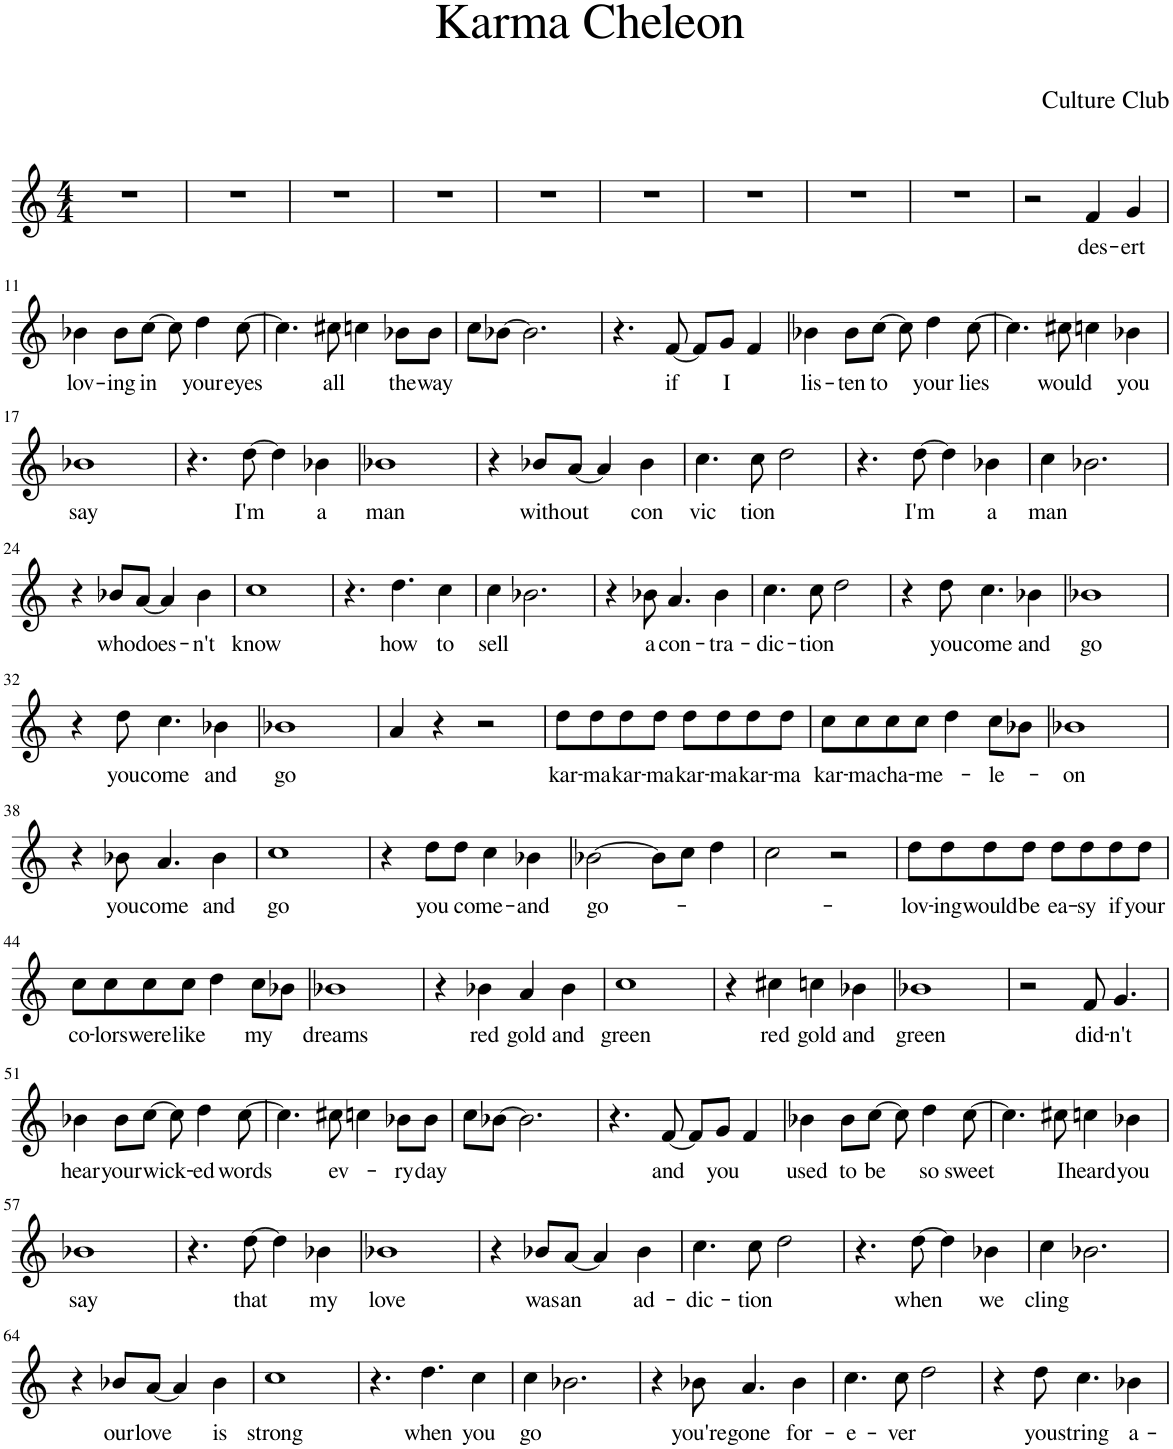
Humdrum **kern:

**kern	**text
*part1	*part1
*staff1	*staff1
*I"Piano	*
*I'Pno.	*
*clefG2	*
*k[]	*
*M4/4	*
=1	=1
1r	.
=2	=2
1r	.
=3	=3
1r	.
=4	=4
1r	.
=5	=5
1r	.
=6	=6
1r	.
=7	=7
1r	.
=8	=8
1r	.
=9	=9
1r	.
=10	=10
2r	.
!	!LO:LY:b
4f/	des-
!	!LO:LY:b
4g/	-ert
!!LO:LB:g=z
=11	=11
!	!LO:LY:b
4b-X\	lov-
!	!LO:LY:b
8b-\L	-ing
!	!LO:LY:b
[8cc\J	in
8cc\]	.
!	!LO:LY:b
4dd\	your
!	!LO:LY:b
[8cc\	eyes
=12	=12
4.cc\]	.
!	!LO:LY:b
8cc#X\	all
4ccn\	.
!	!LO:LY:b
8b-X\L	the
!	!LO:LY:b
8b-\J	way
=13	=13
8cc\L	.
[8b-X\J	.
2.b-\]	.
=14	=14
4.r	.
!	!LO:LY:b
[8f/	if
8f/L]	.
!	!LO:LY:b
8g/J	I
4f/	.
=15	=15
!	!LO:LY:b
4b-X\	lis-
!	!LO:LY:b
8b-\L	-ten
!	!LO:LY:b
[8cc\J	to
8cc\]	.
!	!LO:LY:b
4dd\	your
!	!LO:LY:b
[8cc\	lies
=16	=16
4.cc\]	.
!	!LO:LY:b
8cc#X\	would
4ccn\	.
!	!LO:LY:b
4b-X\	you
!!LO:LB:g=z
=17	=17
!	!LO:LY:b
1b-X	say
=18	=18
4.r	.
!	!LO:LY:b
[8dd\	I'm
4dd\]	.
!	!LO:LY:b
4b-X\	a
=19	=19
!	!LO:LY:b
1b-X	man
=20	=20
4r	.
!	!LO:LY:b
8b-X/L	with
!	!LO:LY:b
[8a/J	out
4a/]	.
!	!LO:LY:b
4b-\	con
=21	=21
!	!LO:LY:b
4.cc\	vic
!	!LO:LY:b
8cc\	tion
2dd\	.
=22	=22
4.r	.
!	!LO:LY:b
[8dd\	I'm
4dd\]	.
!	!LO:LY:b
4b-X\	a
=23	=23
!	!LO:LY:b
4cc\	man
2.b-X\	.
!!LO:LB:g=z
=24	=24
4r	.
!	!LO:LY:b
8b-X/L	who
!	!LO:LY:b
[8a/J	does-
4a/]	.
!	!LO:LY:b
4b-\	-n't
=25	=25
!	!LO:LY:b
1cc	know
=26	=26
4.r	.
!	!LO:LY:b
4.dd\	how
!	!LO:LY:b
4cc\	to
=27	=27
!	!LO:LY:b
4cc\	sell
2.b-X\	.
=28	=28
4r	.
!	!LO:LY:b
8b-X\	a
!	!LO:LY:b
4.a/	con-
!	!LO:LY:b
4b-\	-tra-
=29	=29
!	!LO:LY:b
4.cc\	-dic-
!	!LO:LY:b
8cc\	-tion
2dd\	.
=30	=30
4r	.
!	!LO:LY:b
8dd\	you
!	!LO:LY:b
4.cc\	come
!	!LO:LY:b
4b-X\	and
=31	=31
!	!LO:LY:b
1b-X	go
!!LO:LB:g=z
=32	=32
4r	.
!	!LO:LY:b
8dd\	you
!	!LO:LY:b
4.cc\	come
!	!LO:LY:b
4b-X\	and
=33	=33
!	!LO:LY:b
1b-X	go
=34	=34
4a/	.
4r	.
2r	.
=35	=35
!	!LO:LY:b
8dd\L	kar-
!	!LO:LY:b
8dd\	-ma
!	!LO:LY:b
8dd\	kar-
!	!LO:LY:b
8dd\J	-ma
!	!LO:LY:b
8dd\L	kar-
!	!LO:LY:b
8dd\	-ma
!	!LO:LY:b
8dd\	kar-
!	!LO:LY:b
8dd\J	-ma
=36	=36
!	!LO:LY:b
8cc\L	kar-
!	!LO:LY:b
8cc\	-ma
!	!LO:LY:b
8cc\	cha-
!	!LO:LY:b
8cc\J	-me-
4dd\	.
!	!LO:LY:b
8cc\L	-le-
8b-X\J	.
=37	=37
!	!LO:LY:b
1b-X	-on
!!LO:LB:g=z
=38	=38
4r	.
!	!LO:LY:b
8b-X\	you
!	!LO:LY:b
4.a/	come
!	!LO:LY:b
4b-\	and
=39	=39
!	!LO:LY:b
1cc	go
=40	=40
4r	.
!	!LO:LY:b
8dd\L	you
!	!LO:LY:b
8dd\J	come-
4cc\	.
!	!LO:LY:b
4b-X\	-and
=41	=41
!	!LO:LY:b
[2b-X\	go-
8b-\L]	.
8cc\J	.
4dd\	.
=42	=42
2cc\	.
2r	.
=43	=43
!	!LO:LY:b
8dd\L	-lov-
!	!LO:LY:b
8dd\	-ing
!	!LO:LY:b
8dd\	would
!	!LO:LY:b
8dd\J	be
!	!LO:LY:b
8dd\L	ea-
!	!LO:LY:b
8dd\	-sy
!	!LO:LY:b
8dd\	if
!	!LO:LY:b
8dd\J	your
!!LO:LB:g=z
=44	=44
!	!LO:LY:b
8cc\L	co-
!	!LO:LY:b
8cc\	-lors
!	!LO:LY:b
8cc\	were
!	!LO:LY:b
8cc\J	like
4dd\	.
!	!LO:LY:b
8cc\L	my
8b-X\J	.
=45	=45
!	!LO:LY:b
1b-X	dreams
=46	=46
4r	.
!	!LO:LY:b
4b-X\	red
!	!LO:LY:b
4a/	gold
!	!LO:LY:b
4b-\	and
=47	=47
!	!LO:LY:b
1cc	green
=48	=48
4r	.
!	!LO:LY:b
4cc#X\	red
!	!LO:LY:b
4ccn\	gold
!	!LO:LY:b
4b-X\	and
=49	=49
!	!LO:LY:b
1b-X	green
=50	=50
2r	.
!	!LO:LY:b
8f/	did-
!	!LO:LY:b
4.g/	-n't
!!LO:LB:g=z
=51	=51
!	!LO:LY:b
4b-X\	hear
!	!LO:LY:b
8b-\L	your
!	!LO:LY:b
[8cc\J	wick-
8cc\]	.
!	!LO:LY:b
4dd\	-ed
!	!LO:LY:b
[8cc\	words
=52	=52
4.cc\]	.
!	!LO:LY:b
8cc#X\	ev-
4ccn\	.
!	!LO:LY:b
8b-X\L	-ry
!	!LO:LY:b
8b-\J	day
=53	=53
8cc\L	.
[8b-X\J	.
2.b-\]	.
=54	=54
4.r	.
!	!LO:LY:b
[8f/	and
8f/L]	.
!	!LO:LY:b
8g/J	you
4f/	.
=55	=55
!	!LO:LY:b
4b-X\	used
!	!LO:LY:b
8b-\L	to
!	!LO:LY:b
[8cc\J	be
8cc\]	.
!	!LO:LY:b
4dd\	so
!	!LO:LY:b
[8cc\	sweet
=56	=56
4.cc\]	.
!	!LO:LY:b
8cc#X\	I
!	!LO:LY:b
4ccn\	heard
!	!LO:LY:b
4b-X\	you
!!LO:LB:g=z
=57	=57
!	!LO:LY:b
1b-X	say
=58	=58
4.r	.
!	!LO:LY:b
[8dd\	that
4dd\]	.
!	!LO:LY:b
4b-X\	my
=59	=59
!	!LO:LY:b
1b-X	love
=60	=60
4r	.
!	!LO:LY:b
8b-X/L	was
!	!LO:LY:b
[8a/J	an
4a/]	.
!	!LO:LY:b
4b-\	ad-
=61	=61
!	!LO:LY:b
4.cc\	-dic-
!	!LO:LY:b
8cc\	-tion
2dd\	.
=62	=62
4.r	.
!	!LO:LY:b
[8dd\	when
4dd\]	.
!	!LO:LY:b
4b-X\	we
=63	=63
!	!LO:LY:b
4cc\	cling
2.b-X\	.
!!LO:LB:g=z
=64	=64
4r	.
!	!LO:LY:b
8b-X/L	our
!	!LO:LY:b
[8a/J	love
4a/]	.
!	!LO:LY:b
4b-\	is
=65	=65
!	!LO:LY:b
1cc	strong
=66	=66
4.r	.
!	!LO:LY:b
4.dd\	when
!	!LO:LY:b
4cc\	you
=67	=67
!	!LO:LY:b
4cc\	go
2.b-X\	.
=68	=68
4r	.
!	!LO:LY:b
8b-X\	you're
!	!LO:LY:b
4.a/	gone
!	!LO:LY:b
4b-\	for-
=69	=69
!	!LO:LY:b
4.cc\	-e-
!	!LO:LY:b
8cc\	-ver
2dd\	.
=70	=70
4r	.
!	!LO:LY:b
8dd\	you
!	!LO:LY:b
4.cc\	string
!	!LO:LY:b
4b-X\	a-
=	=
*-	*-
